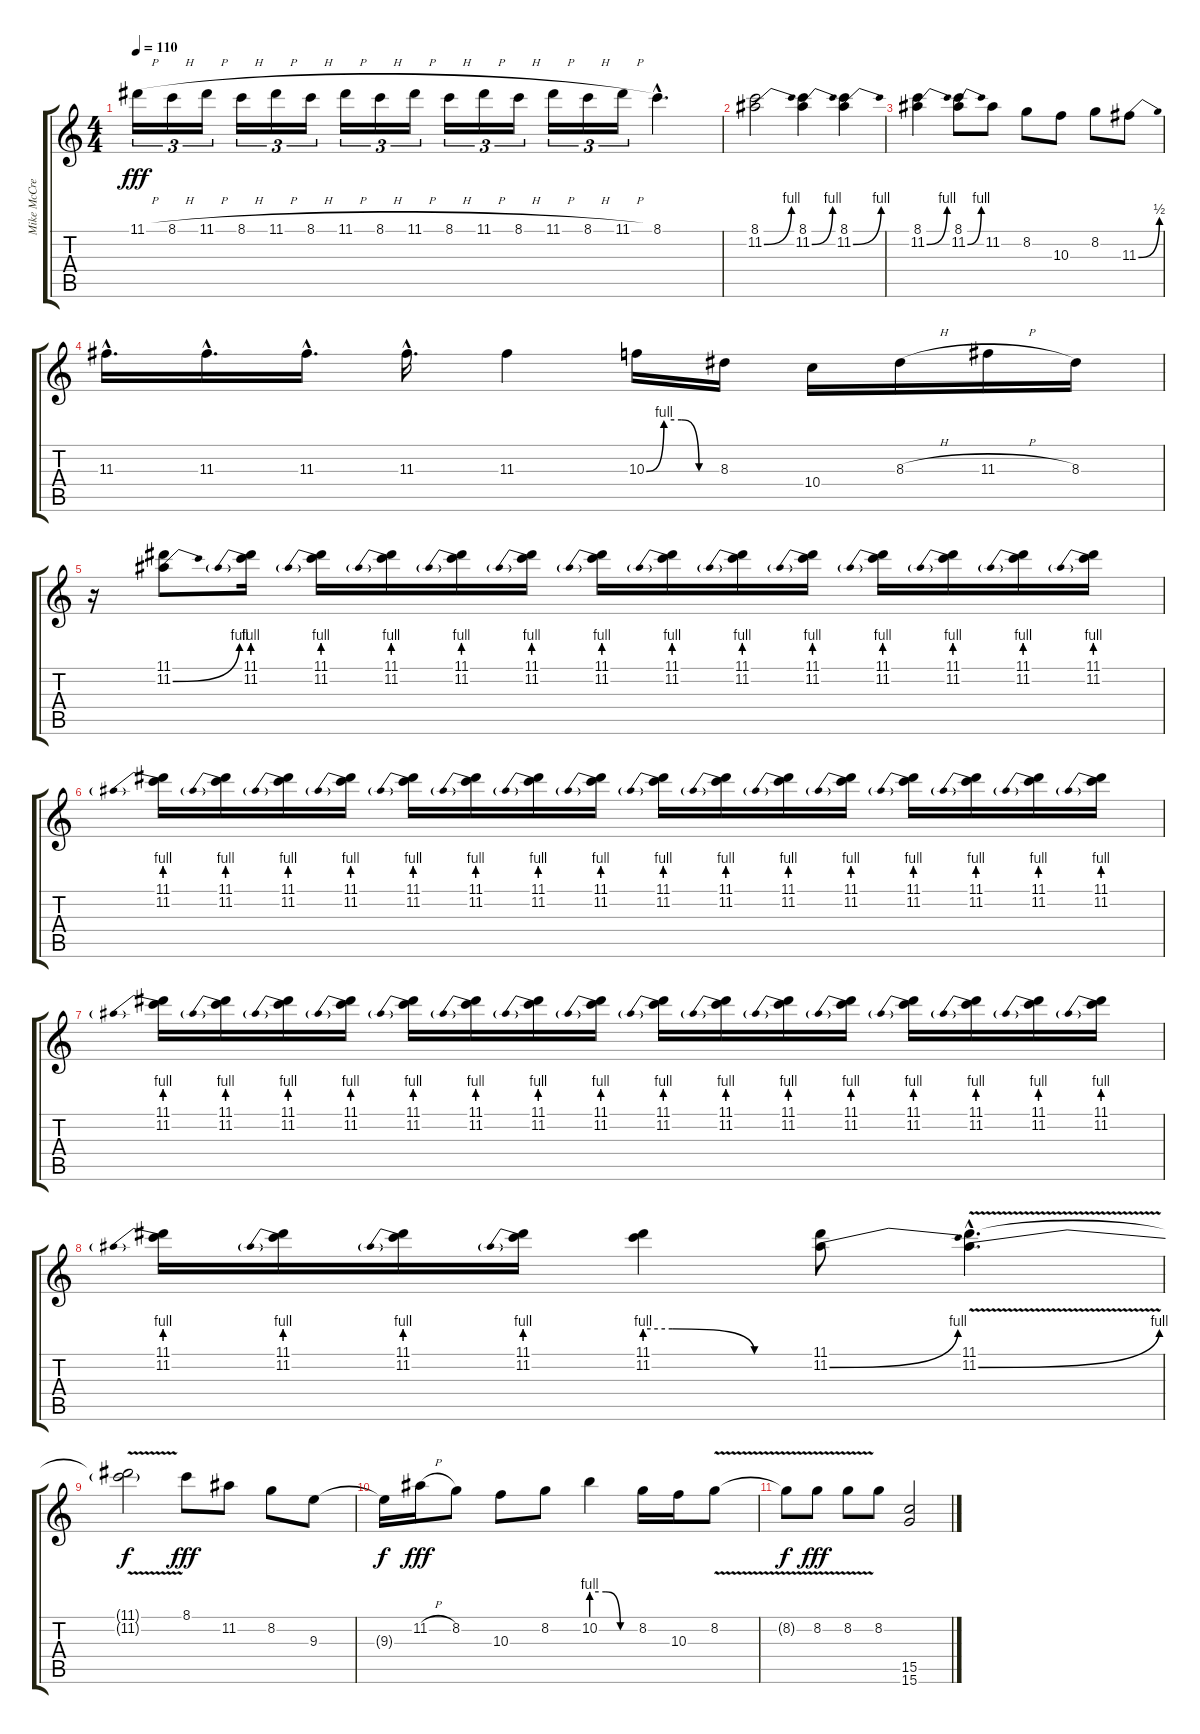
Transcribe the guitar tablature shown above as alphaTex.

\track ("Mike McCready (2nd gtr.)" "Mike McCre") {instrument overdrivenguitar}
\staff {score tabs}
\tuning (E4 B3 G3 D3 A2 E2) {hide}
\ts (4 4)
\tempo 110
\clef g2
\ks c
11.1{h}.16{tu (3 2) dy fff} 8.1{h}.16{tu (3 2)} 11.1{h}.16{tu (3 2)} 8.1{h}.16{tu (3 2)} 11.1{h}.16{tu (3 2)} 8.1{h}.16{tu (3 2)} 11.1{h}.16{tu (3 2)} 8.1{h}.16{tu (3 2)} 11.1{h}.16{tu (3 2)} 8.1{h}.16{tu (3 2)} 11.1{h}.16{tu (3 2)} 8.1{h}.16{tu (3 2)} 11.1{h}.16{tu (3 2)} 8.1{h}.16{tu (3 2)} 11.1{h}.16{tu (3 2)} 8.1{hac}.4{d} |
(8.1 11.2{be (bend 0 0 60 4)}).2 (8.1 11.2{be (bend 0 0 60 4)}).4 (8.1 11.2{be (bend 0 0 60 4)}).4 |
(8.1 11.2{be (bend 0 0 60 4)}).4 (8.1 11.2{be (bend 0 0 60 4)}).8 11.2.8 8.2.8 10.3.8 8.2.8 11.3{be (bend 0 0 60 2)}.8 |
11.3{hac}.16{d} 11.3{hac}.16{d} 11.3{hac}.16{d} 11.3{hac}.16{d} 11.3.4 10.3{be (custom 0 0 15 4 30 4 45 0 60 0)}.16 8.3.16 10.4.16 8.3{h}.16 11.3{h}.16 8.3.16 |
r.16 (11.1 11.2{be (bend 0 0 60 4)}).8 (11.1 11.2{be (prebend 0 4 60 4)}).16 (11.1 11.2{be (prebend 0 4 60 4)}).16 (11.1 11.2{be (prebend 0 4 60 4)}).16 (11.1 11.2{be (prebend 0 4 60 4)}).16 (11.1 11.2{be (prebend 0 4 60 4)}).16 (11.1 11.2{be (prebend 0 4 60 4)}).16 (11.1 11.2{be (prebend 0 4 60 4)}).16 (11.1 11.2{be (prebend 0 4 60 4)}).16 (11.1 11.2{be (prebend 0 4 60 4)}).16 (11.1 11.2{be (prebend 0 4 60 4)}).16 (11.1 11.2{be (prebend 0 4 60 4)}).16 (11.1 11.2{be (prebend 0 4 60 4)}).16 (11.1 11.2{be (prebend 0 4 60 4)}).16 |
(11.1 11.2{be (prebend 0 4 60 4)}).16 (11.1 11.2{be (prebend 0 4 60 4)}).16 (11.1 11.2{be (prebend 0 4 60 4)}).16 (11.1 11.2{be (prebend 0 4 60 4)}).16 (11.1 11.2{be (prebend 0 4 60 4)}).16 (11.1 11.2{be (prebend 0 4 60 4)}).16 (11.1 11.2{be (prebend 0 4 60 4)}).16 (11.1 11.2{be (prebend 0 4 60 4)}).16 (11.1 11.2{be (prebend 0 4 60 4)}).16 (11.1 11.2{be (prebend 0 4 60 4)}).16 (11.1 11.2{be (prebend 0 4 60 4)}).16 (11.1 11.2{be (prebend 0 4 60 4)}).16 (11.1 11.2{be (prebend 0 4 60 4)}).16 (11.1 11.2{be (prebend 0 4 60 4)}).16 (11.1 11.2{be (prebend 0 4 60 4)}).16 (11.1 11.2{be (prebend 0 4 60 4)}).16 |
(11.1 11.2{be (prebend 0 4 60 4)}).16 (11.1 11.2{be (prebend 0 4 60 4)}).16 (11.1 11.2{be (prebend 0 4 60 4)}).16 (11.1 11.2{be (prebend 0 4 60 4)}).16 (11.1 11.2{be (prebend 0 4 60 4)}).16 (11.1 11.2{be (prebend 0 4 60 4)}).16 (11.1 11.2{be (prebend 0 4 60 4)}).16 (11.1 11.2{be (prebend 0 4 60 4)}).16 (11.1 11.2{be (prebend 0 4 60 4)}).16 (11.1 11.2{be (prebend 0 4 60 4)}).16 (11.1 11.2{be (prebend 0 4 60 4)}).16 (11.1 11.2{be (prebend 0 4 60 4)}).16 (11.1 11.2{be (prebend 0 4 60 4)}).16 (11.1 11.2{be (prebend 0 4 60 4)}).16 (11.1 11.2{be (prebend 0 4 60 4)}).16 (11.1 11.2{be (prebend 0 4 60 4)}).16 |
(11.1 11.2{be (prebend 0 4 60 4)}).16 (11.1 11.2{be (prebend 0 4 60 4)}).16 (11.1 11.2{be (prebend 0 4 60 4)}).16 (11.1 11.2{be (prebend 0 4 60 4)}).16 (11.1 11.2{be (custom 0 4 10 4 40 0 60 0)}).4 (11.1 11.2{be (bend 0 0 60 4)}).8 (11.1{v hac} 11.2{be (bend 0 0 60 4) v hac}).4{d} |
(11.1{t} 11.2{t}).2{dy f} 8.1.8{dy fff} 11.2.8 8.2.8 9.3.8 |
9.3{t}.16{dy f} 11.2{h}.16{dy fff} 8.2.8 10.3.8 8.2.8 10.2{be (custom 0 4 20 4 40 0 60 0)}.4 8.2.16 10.3.16 8.2{v}.8 |
8.2{t}.8{dy f} 8.2{v}.8{dy fff} 8.2{v}.8 8.2.8 (15.5 15.6).2
